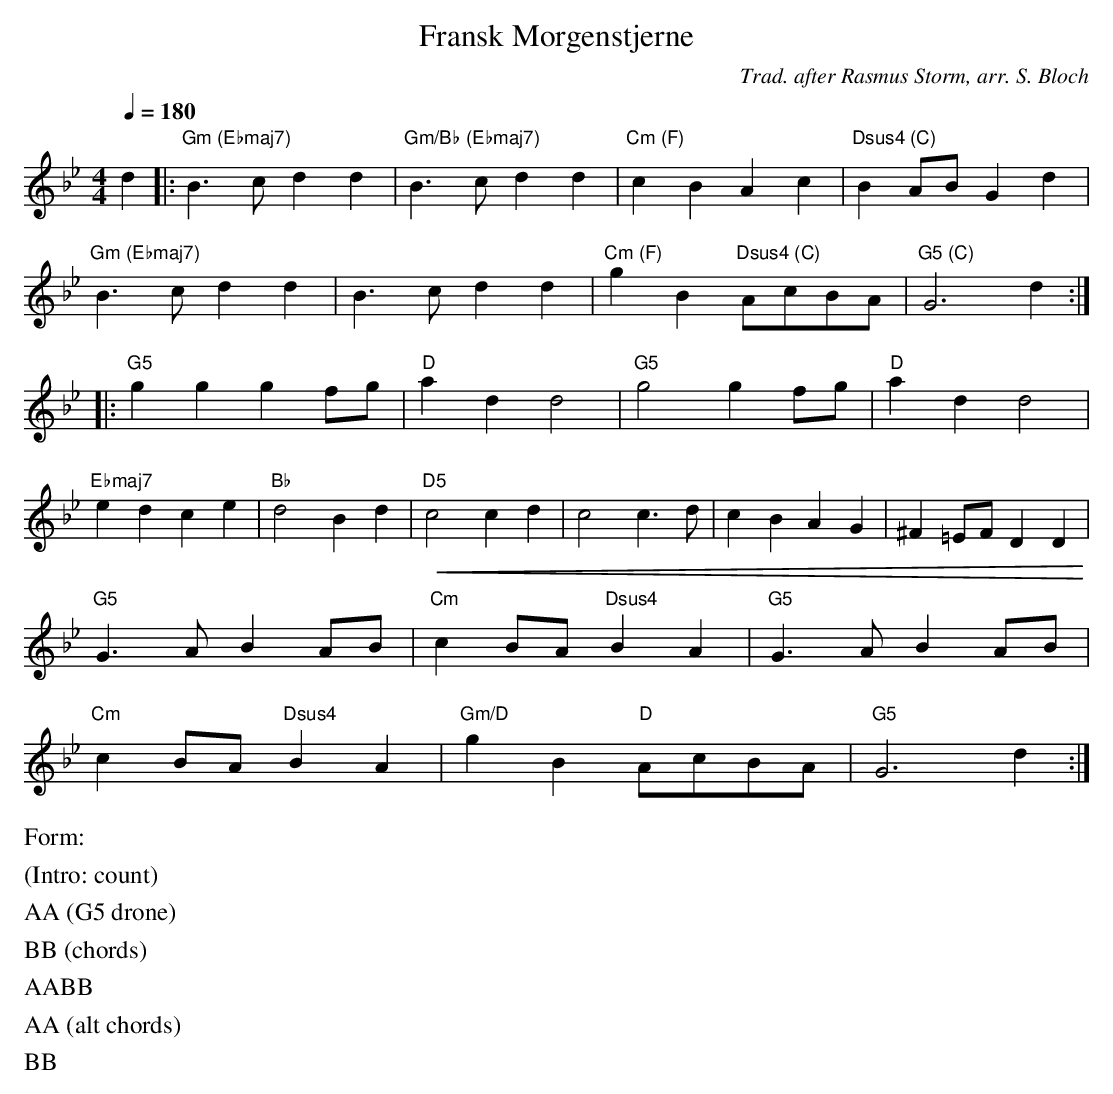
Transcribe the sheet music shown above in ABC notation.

X:1
T:Fransk Morgenstjerne
C:Trad. after Rasmus Storm, arr. S. Bloch
M:4/4
L:1/4
Q:1/4=180
K:Gm
d|:"Gm (Ebmaj7)"B>c dd | "Gm/Bb (Ebmaj7)"B>c d d | "Cm (F)"cBAc | "Dsus4 (C)"B A/B/ Gd |
"Gm (Ebmaj7)"B>c dd | B>c dd | "Cm (F)"gB "Dsus4 (C)"A/c/B/A/ | "G5 (C)"G3 d :|
|: "G5"ggg f/g/ | "D"add2 | "G5"g2g f/g/ | "D"add2 |
"Ebmaj7"edce | "Bb"d2Bd | !crescendo(!"D5"c2cd | c2 c>d | cBAG | ^F =E/F/ DD !crescendo)! |
"G5"G>A B A/B/ | "Cm"cB/A/ "Dsus4"BA | "G5"G>A B A/B/ |
"Cm"cB/A/ "Dsus4"BA | "Gm/D"gB "D"A/c/B/A/ | "G5"G3 d :|
